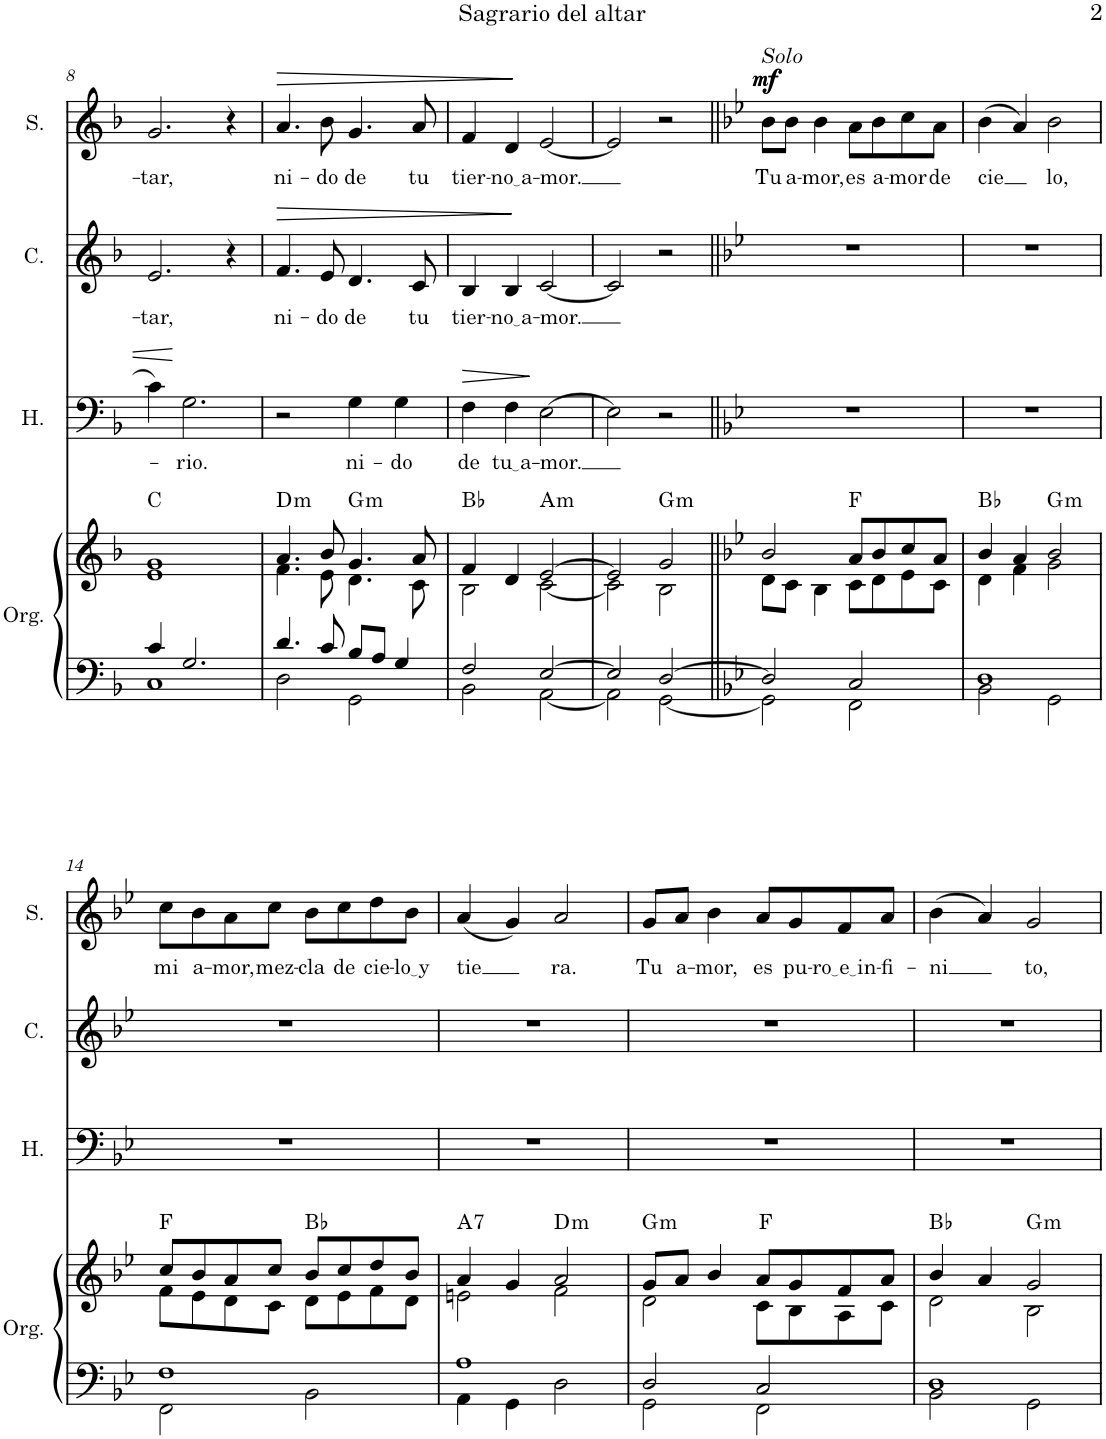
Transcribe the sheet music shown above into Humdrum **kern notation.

**kern	**kern	**harte	**kern	**text	**dynam	**kern	**text	**dynam	**kern	**text	**dynam
*part4	*part4	*part4	*part3	*part3	*part3	*part2	*part2	*part2	*part1	*part1	*part1
*staff5	*staff4	*	*staff3	*staff3	*staff3	*staff2	*staff2	*staff2	*staff1	*staff1	*staff1
*I"Órgano	*	*	*I"Hombres	*	*	*I"Contralto	*	*	*I"Soprano	*	*
*	*	*	*I'H.	*	*	*I'C.	*	*	*I'S.	*	*
!!LO:PB:g=z
*clefF4	*clefG2	*	*clefF4	*	*	*clefG2	*	*	*clefG2	*	*
*k[b-]	*k[b-]	*	*k[b-]	*	*	*k[b-]	*	*	*k[b-]	*	*
*M4/4	*M4/4	*	*M4/4	*	*	*M4/4	*	*	*M4/4	*	*
*met(c)	*met(c)	*	*met(c)	*	*	*met(c)	*	*	*met(c)	*	*
=8	=8	=8	=8	=8	=8	=8	=8	=8	=8	=8	=8
*^	*^	*	*	*	*	*	*	*	*	*	*
!	!	!	!	!	!	!	!	!	!LO:LY:b	!	!	!LO:LY:b	!
4c/	1C	1g	1e	C:maj	4c\	.	.	2.e/	-tar,	.	2.g/	-tar,	.
!	!	!	!	!	!	!LO:LY:b	!	!	!	!	!	!	!
2.G/	.	.	.	.	2.G\	-rio.	.	.	.	.	.	.	.
.	.	.	.	.	.	.	.	4r	.	.	4r	.	.
=9	=9	=9	=9	=9	=9	=9	=9	=9	=9	=9	=9	=9	=9
!	!	!	!	!LO:H:kt=m	!	!	!	!	!LO:LY:b	!LO:HP:b	!	!LO:LY:b	!LO:HP:b
4.d/	2D\	4.a/	4.f\	D:min	2r	.	.	4.f/	ni-	>	4.a/	ni-	>
!	!	!	!	!	!	!	!	!	!LO:LY:b	!	!	!LO:LY:b	!
8c/	.	8b-/	8e\	.	.	.	.	8e/	-do	.	8b-\	-do	.
!	!	!	!	!LO:H:kt=m	!	!LO:LY:b	!	!	!LO:LY:b	!	!	!LO:LY:b	!
8B-/L	2GG\	4.g/	4.d\	G:min	4G\	ni-	.	4.d/	de	.	4.g/	de	.
8A/J	.	.	.	.	.	.	.	.	.	.	.	.	.
!	!	!	!	!	!	!LO:LY:b	!	!	!	!	!	!	!
4G/	.	.	.	.	4G\	-do	.	.	.	.	.	.	.
!	!	!	!	!	!	!	!	!	!LO:LY:b	!	!	!LO:LY:b	!
.	.	8a/	8c\	.	.	.	.	8c/	tu	.	8a/	tu	.
=10	=10	=10	=10	=10	=10	=10	=10	=10	=10	=10	=10	=10	=10
!	!	!	!	!	!	!LO:LY:b	!LO:HP:b	!	!LO:LY:b	!	!	!LO:LY:b	!
2F/	2BB-\	4f/	2B-\	Bb:maj	4F\	de	>	4B-/	tier-	.	4f/	tier-	.
!	!	!	!	!	!	!LO:LY:b	!	!	!LO:LY:b	!	!	!LO:LY:b	!
.	.	4d/	.	.	4F\	tu a	.	4B-/	no a	.	4d/	no a	.
!	!	!	!	!LO:H:kt=m	!	!LO:LY:b	!	!	!LO:LY:b	!	!	!LO:LY:b	!
[2E/	[2AA\	[2e/	[2c\	A:min	[2E\	-mor.	]	[2c/	-mor.	]	[2e/	-mor.	]
=11	=11	=11	=11	=11	=11	=11	=11	=11	=11	=11	=11	=11	=11
2E/]	2AA\]	2e/]	2c\]	.	2E\]	.	.	2c/]	.	.	2e/]	.	.
!	!	!	!	!LO:H:kt=m	!	!	!	!	!	!	!	!	!
[2D/	[2GG\	2g/	2B-\	G:min	2r	.	.	2r	.	.	2r	.	.
=12||	=12||	=12||	=12||	=12||	=12||	=12||	=12||	=12||	=12||	=12||	=12||	=12||	=12||
*k[b-e-]	*	*k[b-e-]	*	*	*k[b-e-]	*	*	*k[b-e-]	*	*	*k[b-e-]	*	*
!	!	!	!	!	!	!	!	!	!	!	!LO:TX:a:i:t=Solo	!	!
!	!	!	!	!	!	!	!	!	!	!	!	!LO:LY:b	!LO:DY:a
!	!	!	!	!	!	!	!	!	!	!	!	!	!LO:DY:n=1:a
2D/]	2GG\]	2b-/	8d\L	.	1r	.	.	1r	.	.	8b-\L	Tu	mf mf
!	!	!	!	!	!	!	!	!	!	!	!	!LO:LY:b	!
.	.	.	8c\J	.	.	.	.	.	.	.	8b-\J	a-	.
!	!	!	!	!	!	!	!	!	!	!	!	!LO:LY:b	!
.	.	.	4B-\	.	.	.	.	.	.	.	4b-\	-mor,	.
!	!	!	!	!	!	!	!	!	!	!	!	!LO:LY:b	!
2C/	2FF\	8a/L	8c\L	F:maj	.	.	.	.	.	.	8a\L	es	.
!	!	!	!	!	!	!	!	!	!	!	!	!LO:LY:b	!
.	.	8b-/	8d\	.	.	.	.	.	.	.	8b-\	a-	.
!	!	!	!	!	!	!	!	!	!	!	!	!LO:LY:b	!
.	.	8cc/	8e-\	.	.	.	.	.	.	.	8cc\	-mor	.
!	!	!	!	!	!	!	!	!	!	!	!	!LO:LY:b	!
.	.	8a/J	8c\J	.	.	.	.	.	.	.	8a\J	de	.
=13	=13	=13	=13	=13	=13	=13	=13	=13	=13	=13	=13	=13	=13
!	!	!	!	!	!	!	!	!	!	!	!	!LO:LY:b	!
1D	2BB-\	4b-/	4d\	Bb:maj	1r	.	.	1r	.	.	(4b-\	cie	.
.	.	4a/	4f\	.	.	.	.	.	.	.	4a/)	.	.
!	!	!	!	!LO:H:kt=m	!	!	!	!	!	!	!	!LO:LY:b	!
.	2GG\	2b-/	2g\	G:min	.	.	.	.	.	.	2b-\	lo,	.
!!LO:LB:g=z
=14	=14	=14	=14	=14	=14	=14	=14	=14	=14	=14	=14	=14	=14
!	!	!	!	!	!	!	!	!	!	!	!	!LO:LY:b	!
1F	2FF\	8cc/L	8f\L	F:maj	1r	.	.	1r	.	.	8cc\L	mi	.
!	!	!	!	!	!	!	!	!	!	!	!	!LO:LY:b	!
.	.	8b-/	8e-\	.	.	.	.	.	.	.	8b-\	a-	.
!	!	!	!	!	!	!	!	!	!	!	!	!LO:LY:b	!
.	.	8a/	8d\	.	.	.	.	.	.	.	8a\	-mor,	.
!	!	!	!	!	!	!	!	!	!	!	!	!LO:LY:b	!
.	.	8cc/J	8c\J	.	.	.	.	.	.	.	8cc\J	mez-	.
!	!	!	!	!	!	!	!	!	!	!	!	!LO:LY:b	!
.	2BB-\	8b-/L	8d\L	Bb:maj	.	.	.	.	.	.	8b-\L	-cla	.
!	!	!	!	!	!	!	!	!	!	!	!	!LO:LY:b	!
.	.	8cc/	8e-\	.	.	.	.	.	.	.	8cc\	de	.
!	!	!	!	!	!	!	!	!	!	!	!	!LO:LY:b	!
.	.	8dd/	8f\	.	.	.	.	.	.	.	8dd\	cie-	.
!	!	!	!	!	!	!	!	!	!	!	!	!LO:LY:b	!
.	.	8b-/J	8d\J	.	.	.	.	.	.	.	8b-\J	lo y	.
=15	=15	=15	=15	=15	=15	=15	=15	=15	=15	=15	=15	=15	=15
!	!	!	!	!LO:H:kt=7	!	!	!	!	!	!	!	!LO:LY:b	!
1A	4AA\	4a/	2en\	A:7	1r	.	.	1r	.	.	(4a/	tie	.
.	4GG\	4g/	.	.	.	.	.	.	.	.	4g/)	.	.
!	!	!	!	!LO:H:kt=m	!	!	!	!	!	!	!	!LO:LY:b	!
.	2D\	2a/	2f\	D:min	.	.	.	.	.	.	2a/	ra.	.
=16	=16	=16	=16	=16	=16	=16	=16	=16	=16	=16	=16	=16	=16
!	!	!	!	!LO:H:kt=m	!	!	!	!	!	!	!	!LO:LY:b	!
2D/	2GG\	8g/L	2d\	G:min	1r	.	.	1r	.	.	8g/L	Tu	.
!	!	!	!	!	!	!	!	!	!	!	!	!LO:LY:b	!
.	.	8a/J	.	.	.	.	.	.	.	.	8a/J	a-	.
!	!	!	!	!	!	!	!	!	!	!	!	!LO:LY:b	!
.	.	4b-/	.	.	.	.	.	.	.	.	4b-\	-mor,	.
!	!	!	!	!	!	!	!	!	!	!	!	!LO:LY:b	!
2C/	2FF\	8a/L	8c\L	F:maj	.	.	.	.	.	.	8a/L	es	.
!	!	!	!	!	!	!	!	!	!	!	!	!LO:LY:b	!
.	.	8g/	8B-\	.	.	.	.	.	.	.	8g/	pu-	.
!	!	!	!	!	!	!	!	!	!	!	!	!LO:LY:b	!
.	.	8f/	8A\	.	.	.	.	.	.	.	8f/	ro e in	.
!	!	!	!	!	!	!	!	!	!	!	!	!LO:LY:b	!
.	.	8a/J	8c\J	.	.	.	.	.	.	.	8a/J	-fi-	.
=17	=17	=17	=17	=17	=17	=17	=17	=17	=17	=17	=17	=17	=17
!	!	!	!	!	!	!	!	!	!	!	!	!LO:LY:b	!
1D	2BB-\	4b-/	2d\	Bb:maj	1r	.	.	1r	.	.	(4b-\	-ni	.
.	.	4a/	.	.	.	.	.	.	.	.	4a/)	.	.
!	!	!	!	!LO:H:kt=m	!	!	!	!	!	!	!	!LO:LY:b	!
.	2GG\	2g/	2B-\	G:min	.	.	.	.	.	.	2g/	to,	.
*v	*v	*	*	*	*	*	*	*	*	*	*	*	*
*	*v	*v	*	*	*	*	*	*	*	*	*	*
=	=	=	=	=	=	=	=	=	=	=	=
*-	*-	*-	*-	*-	*-	*-	*-	*-	*-	*-	*-
